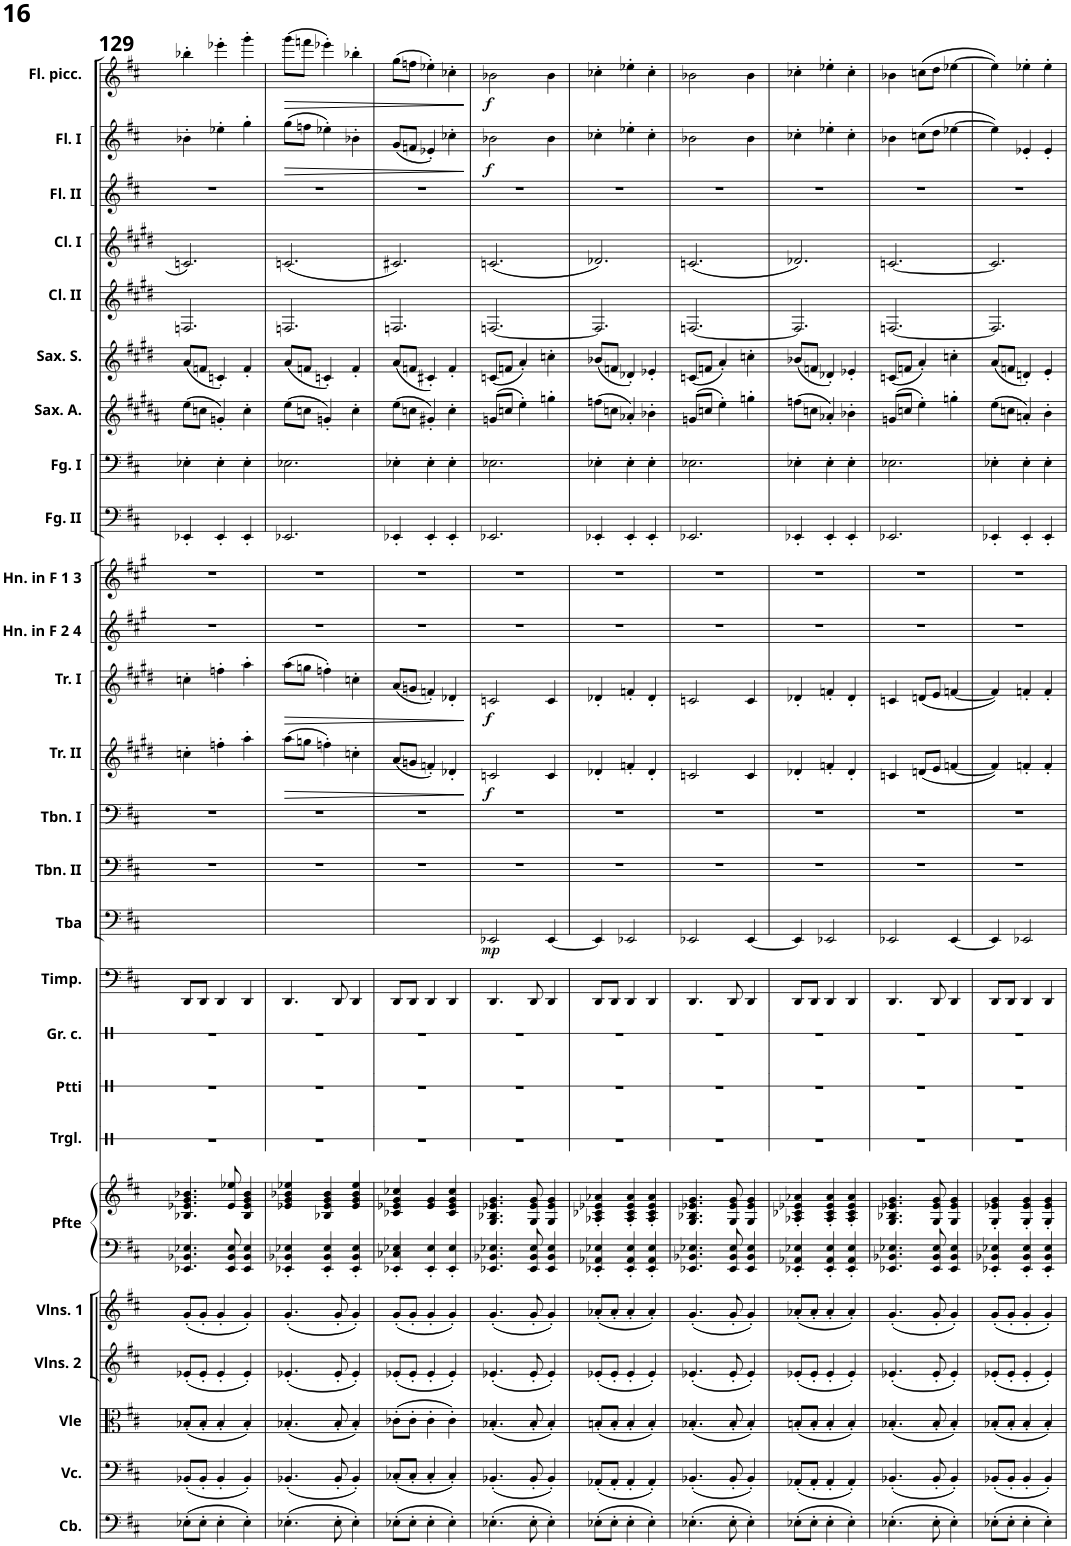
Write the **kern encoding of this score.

**kern	**kern	**kern	**kern	**kern	**kern	**kern	**kern	**kern	**kern	**dynam	**kern	**kern	**kern	**dynam	**kern	**dynam	**kern	**kern	**kern	**kern	**kern	**kern	**kern	**kern	**kern	**kern	**dynam	**kern	**dynam
*part24	*part23	*part22	*part21	*part20	*part19	*part19	*part18	*part17	*part16	*part16	*part15	*part14	*part13	*part13	*part12	*part12	*part11	*part10	*part9	*part8	*part7	*part6	*part5	*part4	*part3	*part2	*part2	*part1	*part1
*staff25	*staff24	*staff23	*staff22	*staff21	*staff20	*staff19	*staff18	*staff17	*staff16	*staff16	*staff15	*staff14	*staff13	*staff13	*staff12	*staff12	*staff11	*staff10	*staff9	*staff8	*staff7	*staff6	*staff5	*staff4	*staff3	*staff2	*staff2	*staff1	*staff1
*I"Contrabbassi	*I"Violoncelli	*I"Viole	*I"Violins 2	*I"Violins 1	*I"Pianoforte	*	*I"Grancassa	*I"Timpani	*I"Tuba	*	*I"Trombone 2	*I"Trombone 1	*I"Trumpet in Bb 1	*	*I"Trumpet in Bb 1	*	*I"Horn in F 2 &amp; 4	*I"Horn in F 1 &amp; 3	*I"Bassoon 2	*I"Bassoon 1	*I"Sassofono contralto	*I"Sassofono soprano	*I"Clarinet in Bb 2	*I"Clarinet in Bb 1	*I"Flute 2	*I"Flute 1	*	*I"Flauto piccolo	*
*I'Cb.	*I'Vc.	*I'Vle	*I'Vlns. 2	*I'Vlns. 1	*I'Pfte	*	*I'Gr. c.	*I'Timp.	*I'Tba	*	*	*	*	*	*I'Tr. I	*	*I'Hn. in F 2 4	*I'Hn. in F 1 3	*	*	*	*	*I'Cl. II	*I'Cl. I	*	*	*	*I'Fl. picc.	*
!!LO:PB:g=z
*clefF4	*clefF4	*clefC3	*clefG2	*clefG2	*clefF4	*clefG2	*clefX	*clefF4	*clefF4	*	*clefF4	*clefF4	*clefG2	*	*clefG2	*	*clefG2	*clefG2	*clefF4	*clefF4	*clefG2	*clefG2	*clefG2	*clefG2	*clefG2	*clefG2	*	*clefG2	*
*Trd7c12	*	*	*	*	*	*	*	*	*	*	*	*	*Trd1c2	*	*Trd1c2	*	*Trd4c7	*Trd4c7	*	*	*Trd5c9	*Trd1c2	*Trd1c2	*Trd1c2	*	*	*	*Trd-7c-12	*
*k[f#c#]	*k[f#c#]	*k[f#c#]	*k[f#c#]	*k[f#c#]	*k[f#c#]	*k[f#c#]	*k[]	*k[f#c#]	*k[f#c#]	*	*k[f#c#]	*k[f#c#]	*k[f#c#g#d#]	*	*k[f#c#g#d#]	*	*k[f#c#g#]	*k[f#c#g#]	*k[f#c#]	*k[f#c#]	*k[f#c#g#d#a#]	*k[f#c#g#d#]	*k[f#c#g#d#]	*k[f#c#g#d#]	*k[f#c#]	*k[f#c#]	*	*k[f#c#]	*
*M3/4	*M3/4	*M3/4	*M3/4	*M3/4	*M3/4	*M3/4	*M3/4	*M3/4	*M3/4	*	*M3/4	*M3/4	*M3/4	*	*M3/4	*	*M3/4	*M3/4	*M3/4	*M3/4	*M3/4	*M3/4	*M3/4	*M3/4	*M3/4	*M3/4	*	*M3/4	*
=129	=129	=129	=129	=129	=129	=129	=129	=129	=129	=129	=129	=129	=129	=129	=129	=129	=129	=129	=129	=129	=129	=129	=129	=129	=129	=129	=129	=129	=129
(8E-X'\L	(8BB-X'/L	(8B-X'/L	(8e-X'/L	(8g'/L	4.EE-X/ 4.BB-X/ 4.E-X/	4.B-X/ 4.e-X/ 4.g/ 4.b-X/	2.r	8DD/L	2.ryy	.	2.r	2.r	4ccn'\	.	4ccn'\	.	2.r	2.r	4EE-X'/	4E-X'\	(8ee\L	(8a/L	2.Fn/	2.cn/	2.r	4b-X'\	.	4bb-X'\	.
8E-'\J	8BB-'/J	8B-'/J	8e-'/J	8g'/J	.	.	.	8DD/J	.	.	.	.	.	.	.	.	.	.	.	.	8ccn\J	8fn/J	.	.	.	.	.	.	.
4E-'\	4BB-'/	4B-'/	4e-'/	4g'/	.	.	.	4DD/	.	.	.	.	4ffn'\	.	4ffn'\	.	.	.	4EE-'/	4E-'\	4gn'/)	4cn'/)	.	.	.	4ee-X'\	.	4eee-X'\	.
.	.	.	.	.	8EE-/ 8BB-/ 8E-/	8e-/ 8ee-X/	.	.	.	.	.	.	.	.	.	.	.	.	.	.	.	.	.	.	.	.	.	.	.
4E-'\)	4BB-'/)	4B-'/)	4e-'/)	4g'/)	4EE-/ 4BB-/ 4E-/	4B-/ 4e-/ 4g/ 4b-/	.	4DD/	.	.	.	.	4aa'\	.	4aa'\	.	.	.	4EE-'/	4E-'\	4cc'\	4f'/	.	.	.	4gg'\	.	4ggg'\	.
=130	=130	=130	=130	=130	=130	=130	=130	=130	=130	=130	=130	=130	=130	=130	=130	=130	=130	=130	=130	=130	=130	=130	=130	=130	=130	=130	=130	=130	=130
!	!	!	!	!	!	!	!	!	!	!	!	!	!	!LO:HP:b	!	!LO:HP:b	!	!	!	!	!	!	!	!	!	!	!LO:HP:b	!	!LO:HP:b
(4.E-X'\	(4.BB-X'/	(4.B-X'/	(4.e-X'/	(4.g'/	4EE-X/' 4BB-X/' 4E-X/'	4e-X/ 4g/ 4b-X/ 4ee-X/	2.r	4.DD/	2.ryy	.	2.r	2.r	(8aa\L	>	(8aa\L	>	2.r	2.r	2.EE-X/	2.E-X\	(8ee\L	(8a/L	2.Fn/	(2.cn/	2.r	(8gg\L	>	(8ggg\L	>
.	.	.	.	.	.	.	.	.	.	.	.	.	8ggn\J	.	8ggn\J	.	.	.	.	.	8ccn\J	8fn/J	.	.	.	8ffn\J	.	8fffn\J	.
.	.	.	.	.	4EE-/' 4BB-/' 4E-/'	4B-X/ 4e-/ 4g/ 4b-/	.	.	.	.	.	.	4ffn'\)	.	4ffn'\)	.	.	.	.	.	4gn'/)	4cn'/)	.	.	.	4ee-X'\)	.	4eee-X'\)	.
8E-'\	8BB-'/	8B-'/	8e-'/	8g'/	.	.	.	8DD/	.	.	.	.	.	.	.	.	.	.	.	.	.	.	.	.	.	.	.	.	.
4E-'\)	4BB-'/)	4B-'/)	4e-'/)	4g'/)	4EE-/' 4BB-/' 4E-/'	4e-/ 4g/ 4b-/ 4ee-/	.	4DD/	.	.	.	.	4ccn'\	.	4ccn'\	.	.	.	.	.	4cc'\	4f'/	.	.	.	4b-X'\	.	4bb-X'\	.
=131	=131	=131	=131	=131	=131	=131	=131	=131	=131	=131	=131	=131	=131	=131	=131	=131	=131	=131	=131	=131	=131	=131	=131	=131	=131	=131	=131	=131	=131
(8E-X'\L	(8C-X'/L	(8c-X'\L	(8e-X'/L	(8g'/L	4EE-X/' 4C-X/' 4E-X/'	4c-X/ 4e-X/ 4g/ 4cc-X/	2.r	8DD/L	2.ryy	.	2.r	2.r	(8a/L	.	(8a/L	.	2.r	2.r	4EE-X'/	4E-X'\	(8ee\L	(8a/L	2.Fn/	2.c#X/)	2.r	(8g/L	.	(8gg\L	.
8E-'\J	8C-'/J	8c-'\J	8e-'/J	8g'/J	.	.	.	8DD/J	.	.	.	.	8gn/J	.	8gn/J	.	.	.	.	.	8ccn\J	8fn/J	.	.	.	8fn/J	.	8ffn\J	.
4E-'\	4C-'/	4c-'\	4e-'/	4g'/	4EE-/' 4E-/'	4e-/ 4g/	.	4DD/	.	.	.	.	4fn'/)	.	4fn'/)	.	.	.	4EE-'/	4E-'\	4g#X'/)	4c#X'/)	.	.	.	4e-X'/)	.	4ee-X'\)	.
4E-'\)	4C-'/)	4c-'\)	4e-'/)	4g'/)	4EE-/' 4E-/'	4c-/ 4e-/ 4g/ 4cc-/	.	4DD/	.	.	.	.	4d-X'/	.	4d-X'/	.	.	.	4EE-'/	4E-'\	4cc'\	4f'/	.	.	.	4cc-X'\	.	4cc-X'\	.
.	.	.	.	.	.	.	.	.	.	.	.	.	.	]	.	]	.	.	.	.	.	.	.	.	.	.	]	.	]
=132	=132	=132	=132	=132	=132	=132	=132	=132	=132	=132	=132	=132	=132	=132	=132	=132	=132	=132	=132	=132	=132	=132	=132	=132	=132	=132	=132	=132	=132
!	!	!	!	!	!	!	!	!	!	!LO:DY:b	!	!	!	!LO:DY:b	!	!LO:DY:b	!	!	!	!	!	!	!	!	!	!	!LO:DY:b	!	!LO:DY:b
(4.E-X'\	(4.BB-X'/	(4.B-X'/	(4.e-X'/	(4.g'/	4.EE-X/ 4.BB-X/ 4.E-X/	4.G/ 4.B-X/ 4.e-X/ 4.g/	2.r	4.DD/	2EE-X/	mp	2.r	2.r	2cn/	f	2cn/	f	2.r	2.r	2.EE-X/	2.E-X\	(8gn/L	(8cn/L	[2.Fn/	(2.cn/	2.r	2b-X\	f	2b-X\	f
.	.	.	.	.	.	.	.	.	.	.	.	.	.	.	.	.	.	.	.	.	8ccn/J	8fn/J	.	.	.	.	.	.	.
.	.	.	.	.	.	.	.	.	.	.	.	.	.	.	.	.	.	.	.	.	4ee'\)	4a'/)	.	.	.	.	.	.	.
8E-'\	8BB-'/	8B-'/	8e-'/	8g'/	8EE-/ 8BB-/ 8E-/	8G/ 8e-/ 8g/	.	8DD/	.	.	.	.	.	.	.	.	.	.	.	.	.	.	.	.	.	.	.	.	.
4E-'\)	4BB-'/)	4B-'/)	4e-'/)	4g'/)	4EE-/ 4BB-/ 4E-/	4G/ 4e-/ 4g/	.	4DD/	[4EE-/	.	.	.	4c/	.	4c/	.	.	.	.	.	4ggn'\	4ccn'\	.	.	.	4b-\	.	4b-\	.
=133	=133	=133	=133	=133	=133	=133	=133	=133	=133	=133	=133	=133	=133	=133	=133	=133	=133	=133	=133	=133	=133	=133	=133	=133	=133	=133	=133	=133	=133
(8E-X'\L	(8AA-X'/L	(8Bn'/L	(8e-X'/L	(8a-X'/L	4EE-X/' 4AA-X/' 4E-X/'	4A-X/' 4c-X/' 4e-X/' 4a-X/'	2.r	8DD/L	4EE-/]	.	2.r	2.r	4d-X'/	.	4d-X'/	.	2.r	2.r	4EE-X'/	4E-X'\	(8ffn\L	(8b-X/L	2.F/]	2.d-X/)	2.r	4cc-X'\	.	4cc-X'\	.
8E-'\J	8AA-'/J	8B'/J	8e-'/J	8a-'/J	.	.	.	8DD/J	.	.	.	.	.	.	.	.	.	.	.	.	8ccn\J	8fn/J	.	.	.	.	.	.	.
4E-'\	4AA-'/	4B'/	4e-'/	4a-'/	4EE-/' 4AA-/' 4E-/'	4A-/' 4c-/' 4e-/' 4a-/'	.	4DD/	2EE-X/	.	.	.	4fn'/	.	4fn'/	.	.	.	4EE-'/	4E-'\	4a-X'/)	4d-X'/)	.	.	.	4ee-X'\	.	4ee-X'\	.
4E-'\)	4AA-'/)	4B'/)	4e-'/)	4a-'/)	4EE-/' 4AA-/' 4E-/'	4A-/' 4c-/' 4e-/' 4a-/'	.	4DD/	.	.	.	.	4d-'/	.	4d-'/	.	.	.	4EE-'/	4E-'\	4b-X'\	4e-X'/	.	.	.	4cc-'\	.	4cc-'\	.
=134	=134	=134	=134	=134	=134	=134	=134	=134	=134	=134	=134	=134	=134	=134	=134	=134	=134	=134	=134	=134	=134	=134	=134	=134	=134	=134	=134	=134	=134
(4.E-X'\	(4.BB-X'/	(4.B-X'/	(4.e-X'/	(4.g'/	4.EE-X/ 4.BB-X/ 4.E-X/	4.G/ 4.B-X/ 4.e-X/ 4.g/	2.r	4.DD/	2EE-X/	.	2.r	2.r	2cn/	.	2cn/	.	2.r	2.r	2.EE-X/	2.E-X\	(8gn/L	(8cn/L	[2.Fn/	(2.cn/	2.r	2b-X\	.	2b-X\	.
.	.	.	.	.	.	.	.	.	.	.	.	.	.	.	.	.	.	.	.	.	8ccn/J	8fn/J	.	.	.	.	.	.	.
.	.	.	.	.	.	.	.	.	.	.	.	.	.	.	.	.	.	.	.	.	4ee'\)	4a'/)	.	.	.	.	.	.	.
8E-'\	8BB-'/	8B-'/	8e-'/	8g'/	8EE-/ 8BB-/ 8E-/	8G/ 8e-/ 8g/	.	8DD/	.	.	.	.	.	.	.	.	.	.	.	.	.	.	.	.	.	.	.	.	.
4E-'\)	4BB-'/)	4B-'/)	4e-'/)	4g'/)	4EE-/ 4BB-/ 4E-/	4G/ 4e-/ 4g/	.	4DD/	[4EE-/	.	.	.	4c/	.	4c/	.	.	.	.	.	4ggn'\	4ccn'\	.	.	.	4b-\	.	4b-\	.
=135	=135	=135	=135	=135	=135	=135	=135	=135	=135	=135	=135	=135	=135	=135	=135	=135	=135	=135	=135	=135	=135	=135	=135	=135	=135	=135	=135	=135	=135
(8E-X'\L	(8AA-X'/L	(8Bn'/L	(8e-X'/L	(8a-X'/L	4EE-X/' 4AA-X/' 4E-X/'	4A-X/' 4c-X/' 4e-X/' 4a-X/'	2.r	8DD/L	4EE-/]	.	2.r	2.r	4d-X'/	.	4d-X'/	.	2.r	2.r	4EE-X'/	4E-X'\	(8ffn\L	(8b-X/L	2.F/]	2.d-X/)	2.r	4cc-X'\	.	4cc-X'\	.
8E-'\J	8AA-'/J	8B'/J	8e-'/J	8a-'/J	.	.	.	8DD/J	.	.	.	.	.	.	.	.	.	.	.	.	8ccn\J	8fn/J	.	.	.	.	.	.	.
4E-'\	4AA-'/	4B'/	4e-'/	4a-'/	4EE-/' 4AA-/' 4E-/'	4A-/' 4c-/' 4e-/' 4a-/'	.	4DD/	2EE-X/	.	.	.	4fn'/	.	4fn'/	.	.	.	4EE-'/	4E-'\	4a-X'/)	4d-X'/)	.	.	.	4ee-X'\	.	4ee-X'\	.
4E-'\)	4AA-'/)	4B'/)	4e-'/)	4a-'/)	4EE-/' 4AA-/' 4E-/'	4A-/' 4c-/' 4e-/' 4a-/'	.	4DD/	.	.	.	.	4d-'/	.	4d-'/	.	.	.	4EE-'/	4E-'\	4b-X'\	4e-X'/	.	.	.	4cc-'\	.	4cc-'\	.
=136	=136	=136	=136	=136	=136	=136	=136	=136	=136	=136	=136	=136	=136	=136	=136	=136	=136	=136	=136	=136	=136	=136	=136	=136	=136	=136	=136	=136	=136
(4.E-X'\	(4.BB-X'/	(4.B-X'/	(4.e-X'/	(4.g'/	4.EE-X/ 4.BB-X/ 4.E-X/	4.G/ 4.B-X/ 4.e-X/ 4.g/	2.r	4.DD/	2EE-X/	.	2.r	2.r	4cn/	.	4cn/	.	2.r	2.r	2.EE-X/	2.E-X\	(8gn/L	(8cn/L	[2.Fn/	[2.cn/	2.r	4b-X\	.	4b-X\	.
.	.	.	.	.	.	.	.	.	.	.	.	.	.	.	.	.	.	.	.	.	8ccn/J	8fn/J	.	.	.	.	.	.	.
.	.	.	.	.	.	.	.	.	.	.	.	.	(8dn/L	.	(8dn/L	.	.	.	.	.	4ee'\)	4a'/)	.	.	.	(8ccn\L	.	(8ccn\L	.
8E-'\	8BB-'/	8B-'/	8e-'/	8g'/	8EE-/ 8BB-/ 8E-/	8G/ 8e-/ 8g/	.	8DD/	.	.	.	.	8e/J	.	8e/J	.	.	.	.	.	.	.	.	.	.	8dd\J	.	8dd\J	.
4E-'\)	4BB-'/)	4B-'/)	4e-'/)	4g'/)	4EE-/ 4BB-/ 4E-/	4G/ 4e-/ 4g/	.	4DD/	[4EE-/	.	.	.	[4fn/	.	[4fn/	.	.	.	.	.	4ggn'\	4ccn'\	.	.	.	[4ee-X\	.	[4ee-X\	.
=137	=137	=137	=137	=137	=137	=137	=137	=137	=137	=137	=137	=137	=137	=137	=137	=137	=137	=137	=137	=137	=137	=137	=137	=137	=137	=137	=137	=137	=137
(8E-X'\L	(8BB-X'/L	(8B-X'/L	(8e-X'/L	(8g'/L	4EE-X/' 4BB-X/' 4E-X/'	4G/' 4e-X/' 4g/'	2.r	8DD/L	4EE-/]	.	2.r	2.r	4f/])	.	4f/])	.	2.r	2.r	4EE-X'/	4E-X'\	(8ee\L	(8a/L	2.F/]	2.c/]	2.r	4ee-\])	.	4ee-\])	.
8E-'\J	8BB-'/J	8B-'/J	8e-'/J	8g'/J	.	.	.	8DD/J	.	.	.	.	.	.	.	.	.	.	.	.	8ccn\J	8fn/J	.	.	.	.	.	.	.
4E-'\	4BB-'/	4B-'/	4e-'/	4g'/	4EE-/' 4BB-/' 4E-/'	4G/' 4e-/' 4g/'	.	4DD/	2EE-X/	.	.	.	4fn'/	.	4fn'/	.	.	.	4EE-'/	4E-'\	4an'/)	4dn'/)	.	.	.	4e-X'/	.	4ee-X'\	.
4E-'\)	4BB-'/)	4B-'/)	4e-'/)	4g'/)	4EE-/' 4BB-/' 4E-/'	4G/' 4e-/' 4g/'	.	4DD/	.	.	.	.	4f'/	.	4f'/	.	.	.	4EE-'/	4E-'\	4b'\	4e'/	.	.	.	4e-'/	.	4ee-'\	.
=	=	=	=	=	=	=	=	=	=	=	=	=	=	=	=	=	=	=	=	=	=	=	=	=	=	=	=	=	=
*-	*-	*-	*-	*-	*-	*-	*-	*-	*-	*-	*-	*-	*-	*-	*-	*-	*-	*-	*-	*-	*-	*-	*-	*-	*-	*-	*-	*-	*-
